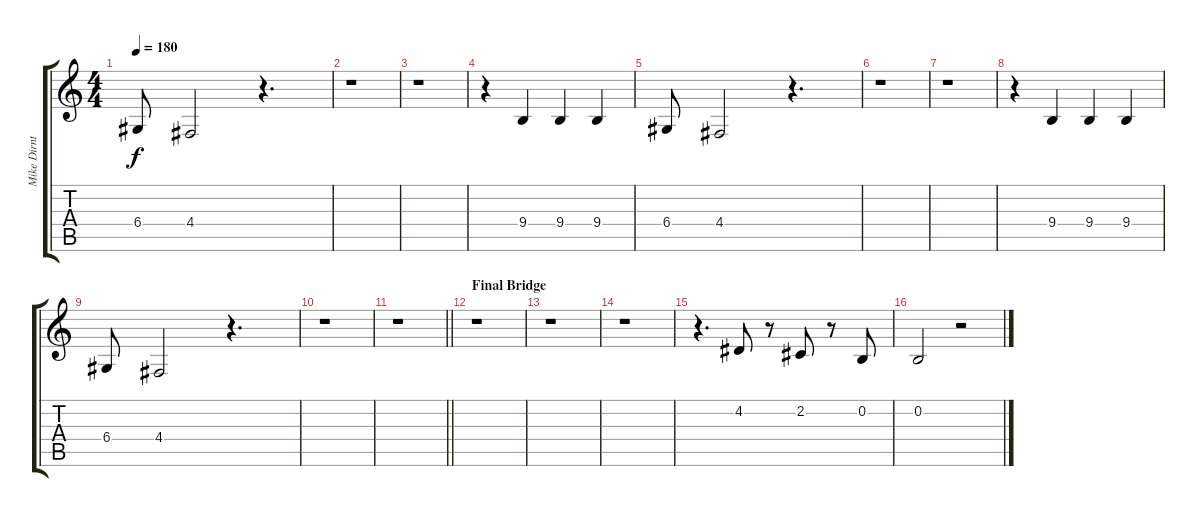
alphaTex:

\track ("Mike Dirnt (Back Vocals)" "Mike Dirnt") {instrument altosax}
\staff {score tabs}
\tuning (E4 B3 G3 D3 A2 E2) {hide}
\ts (4 4)
\tempo 180
\clef g2
\ks c
6.4.8{dy f} 4.4.2 r.4{d} |
r.1 |
r.1 |
r.4 9.4.4 9.4.4 9.4.4 |
6.4.8 4.4.2 r.4{d} |
r.1 |
r.1 |
r.4 9.4.4 9.4.4 9.4.4 |
6.4.8 4.4.2 r.4{d} |
r.1 |
\barLineRight lightlight
r.1 |
\section ("" "Final Bridge")
r.1 |
r.1 |
r.1 |
r.4{d} 4.2.8 r.8 2.2.8 r.8 0.2.8 |
0.2.2 r.2
